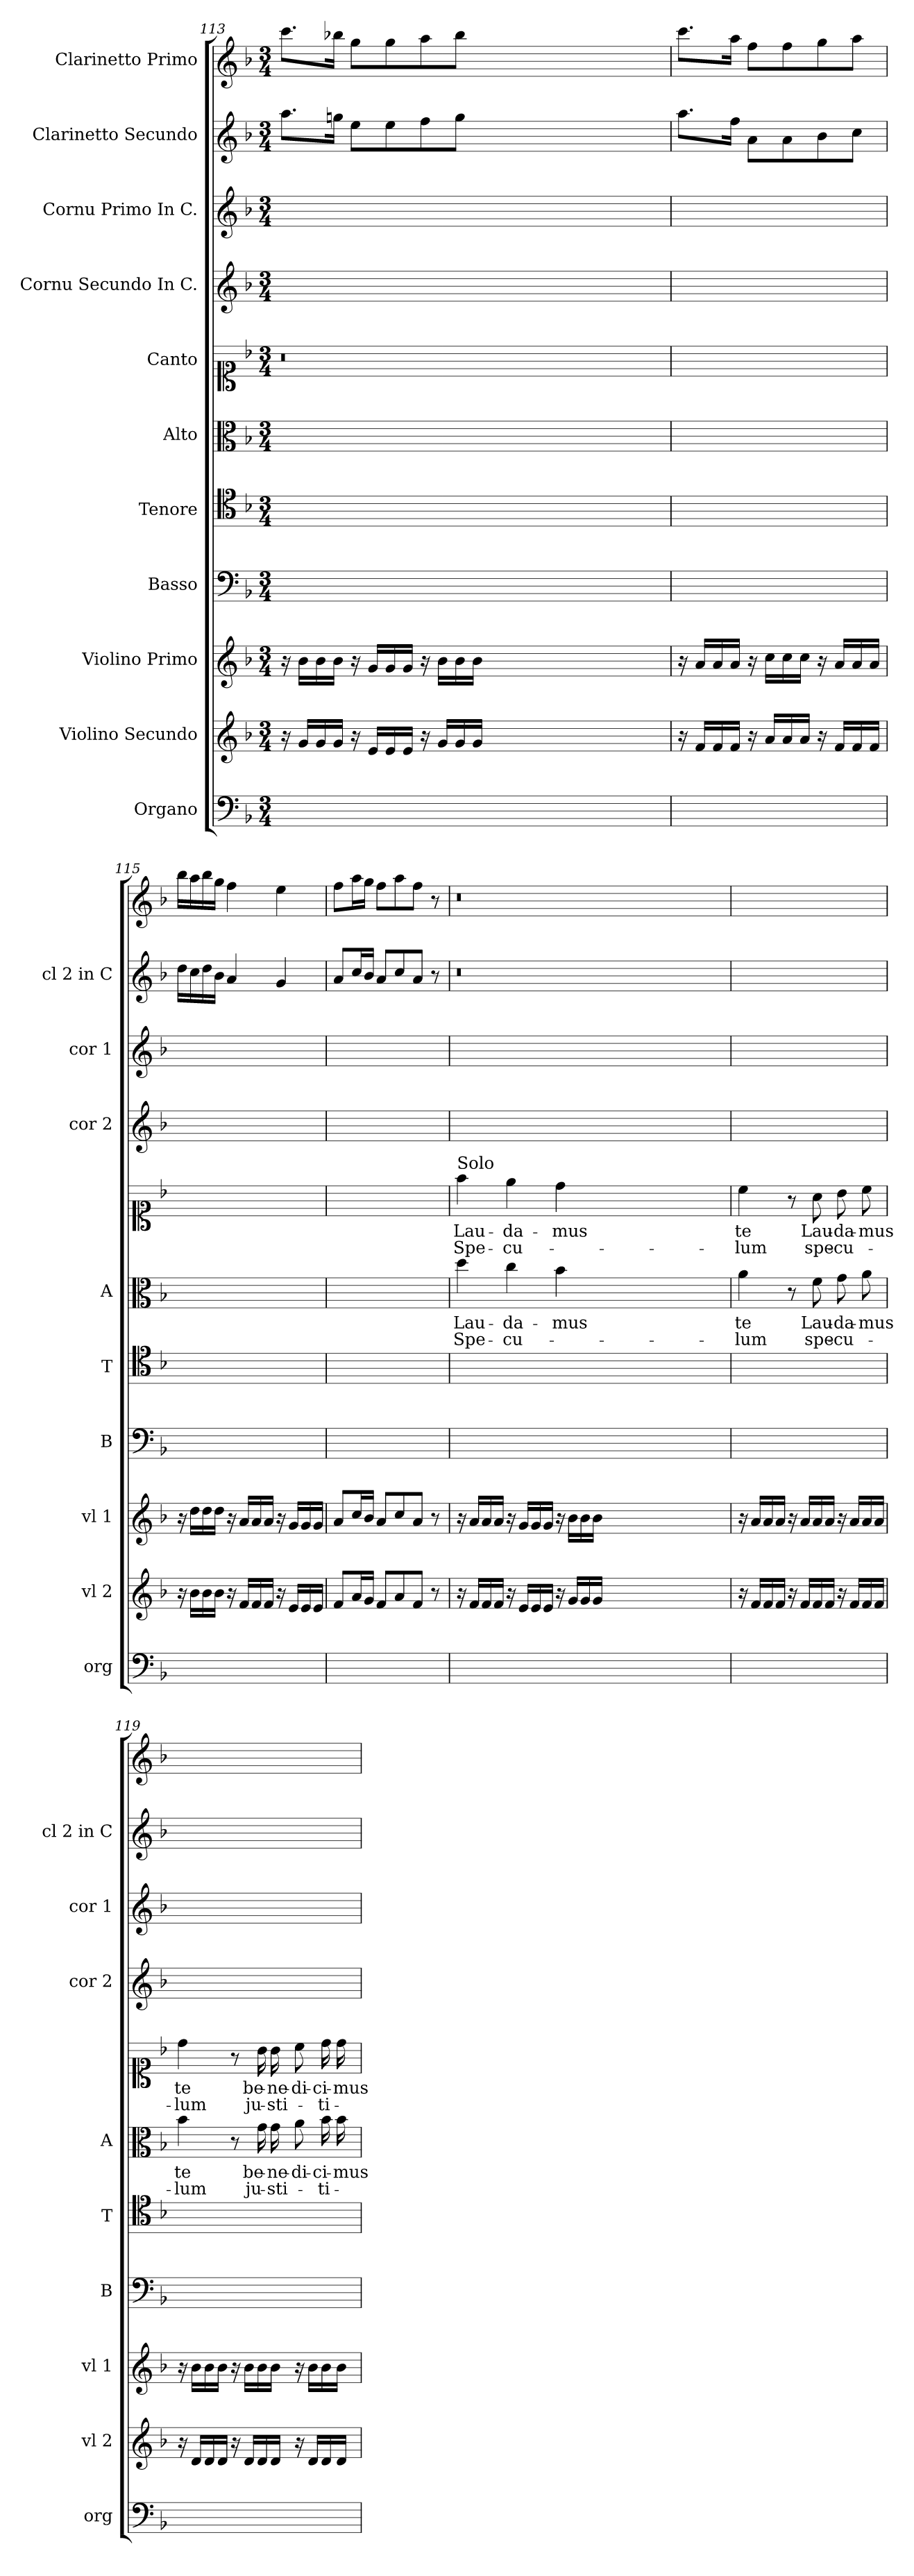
**kern	**kern	**kern	**kern	**kern	**kern	**text	**text	**kern	**text	**text	**kern	**kern	**kern	**kern
*part11	*part10	*part9	*part8	*part7	*part6	*part6	*part6	*part5	*part5	*part5	*part4	*part3	*part2	*part1
*staff11	*staff10	*staff9	*staff8	*staff7	*staff6	*staff6	*staff6	*staff5	*staff5	*staff5	*staff4	*staff3	*staff2	*staff1
*I"Organo	*I"Violino Secundo	*I"Violino Primo	*I"Basso	*I"Tenore	*I"Alto	*	*	*I"Canto	*	*	*I"Cornu Secundo In C.	*I"Cornu Primo In C.	*I"Clarinetto Secundo	*I"Clarinetto Primo
*I'org	*I'vl 2	*I'vl 1	*I'B	*I'T	*I'A	*	*	*	*	*	*I'cor 2	*I'cor 1	*I'cl 2 in C	*
*clefF4	*clefG2	*clefG2	*clefF4	*clefC4	*clefC3	*	*	*clefC1	*	*	*clefG2	*clefG2	*clefG2	*clefG2
*k[b-]	*k[b-]	*k[b-]	*k[b-]	*k[b-]	*k[b-]	*	*	*k[b-]	*	*	*k[b-]	*k[b-]	*k[b-]	*k[b-]
*M3/4	*M3/4	*M3/4	*M3/4	*M3/4	*M3/4	*	*	*M3/4	*	*	*M3/4	*M3/4	*M3/4	*M3/4
=113	=113	=113	=113	=113	=113	=113	=113	=113	=113	=113	=113	=113	=113	=113
2.ryy	16r	16r	2.ryy	2.ryy	2.ryy	.	.	0.r	.	.	2.ryy	2.ryy	8.aa\L	8.ccc\L
.	16g/LL	16b-\LL	.	.	.	.	.	.	.	.	.	.	.	.
.	16g/	16b-\	.	.	.	.	.	.	.	.	.	.	.	.
.	16g/JJ	16b-\JJ	.	.	.	.	.	.	.	.	.	.	16ggn\Jk	16bb-X\Jk
.	16r	16r	.	.	.	.	.	.	.	.	.	.	8ee\L	8gg\L
.	16e/LL	16g/LL	.	.	.	.	.	.	.	.	.	.	.	.
.	16e/	16g/	.	.	.	.	.	.	.	.	.	.	8ee\	8gg\
.	16e/JJ	16g/JJ	.	.	.	.	.	.	.	.	.	.	.	.
.	16r	16r	.	.	.	.	.	.	.	.	.	.	8ff\	8aa\
.	16g/LL	16b-\LL	.	.	.	.	.	.	.	.	.	.	.	.
.	16g/	16b-\	.	.	.	.	.	.	.	.	.	.	8gg\J	8bb-\J
.	16g/JJ	16b-\JJ	.	.	.	.	.	.	.	.	.	.	.	.
0ryy	0ryy	0ryy	0ryy	0ryy	0ryy	.	.	.	.	.	0ryy	0ryy	0ryy	0ryy
4ryy	4ryy	4ryy	4ryy	4ryy	4ryy	.	.	.	.	.	4ryy	4ryy	4ryy	4ryy
=114	=114	=114	=114	=114	=114	=114	=114	=114	=114	=114	=114	=114	=114	=114
2.ryy	16r	16r	2.ryy	2.ryy	2.ryy	.	.	2.ryy	.	.	2.ryy	2.ryy	8.aa\L	8.ccc\L
.	16f/LL	16a/LL	.	.	.	.	.	.	.	.	.	.	.	.
.	16f/	16a/	.	.	.	.	.	.	.	.	.	.	.	.
.	16f/JJ	16a/JJ	.	.	.	.	.	.	.	.	.	.	16ff\Jk	16aa\Jk
.	16r	16r	.	.	.	.	.	.	.	.	.	.	8a\L	8ff\L
.	16a/LL	16cc\LL	.	.	.	.	.	.	.	.	.	.	.	.
.	16a/	16cc\	.	.	.	.	.	.	.	.	.	.	8a\	8ff\
.	16a/JJ	16cc\JJ	.	.	.	.	.	.	.	.	.	.	.	.
.	16r	16r	.	.	.	.	.	.	.	.	.	.	8b-\	8gg\
.	16f/LL	16a/LL	.	.	.	.	.	.	.	.	.	.	.	.
.	16f/	16a/	.	.	.	.	.	.	.	.	.	.	8cc\J	8aa\J
.	16f/JJ	16a/JJ	.	.	.	.	.	.	.	.	.	.	.	.
=115	=115	=115	=115	=115	=115	=115	=115	=115	=115	=115	=115	=115	=115	=115
2.ryy	16r	16r	2.ryy	2.ryy	2.ryy	.	.	2.ryy	.	.	2.ryy	2.ryy	16dd\LL	16bb-\LL
.	16b-\LL	16dd\LL	.	.	.	.	.	.	.	.	.	.	16cc\	16aa\
.	16b-\	16dd\	.	.	.	.	.	.	.	.	.	.	16dd\	16bb-\
.	16b-\JJ	16dd\JJ	.	.	.	.	.	.	.	.	.	.	16b-\JJ	16gg\JJ
.	16r	16r	.	.	.	.	.	.	.	.	.	.	4a/	4ff\
.	16f/LL	16a/LL	.	.	.	.	.	.	.	.	.	.	.	.
.	16f/	16a/	.	.	.	.	.	.	.	.	.	.	.	.
.	16f/JJ	16a/JJ	.	.	.	.	.	.	.	.	.	.	.	.
.	16r	16r	.	.	.	.	.	.	.	.	.	.	4g/	4ee\
.	16e/LL	16g/LL	.	.	.	.	.	.	.	.	.	.	.	.
.	16e/	16g/	.	.	.	.	.	.	.	.	.	.	.	.
.	16e/JJ	16g/JJ	.	.	.	.	.	.	.	.	.	.	.	.
=116	=116	=116	=116	=116	=116	=116	=116	=116	=116	=116	=116	=116	=116	=116
2.ryy	8f/L	8a/L	2.ryy	2.ryy	2.ryy	.	.	2.ryy	.	.	2.ryy	2.ryy	8a/L	8ff\L
.	16a/L	16cc/L	.	.	.	.	.	.	.	.	.	.	16cc/L	16aa\L
.	16g/JJ	16b-/JJ	.	.	.	.	.	.	.	.	.	.	16b-/JJ	16gg\JJ
.	8f/L	8a/L	.	.	.	.	.	.	.	.	.	.	8a/L	8ff\L
.	8a/	8cc/	.	.	.	.	.	.	.	.	.	.	8cc/	8aa\
.	8f/J	8a/J	.	.	.	.	.	.	.	.	.	.	8a/J	8ff\J
.	8r	8r	.	.	.	.	.	.	.	.	.	.	8r	8r
=117	=117	=117	=117	=117	=117	=117	=117	=117	=117	=117	=117	=117	=117	=117
!	!	!	!	!	!	!	!	!LO:TX:a:t=Solo	!	!	!	!	!	!
2.ryy	16r	16r	2.ryy	2.ryy	4dd\	Lau-	Spe-	4ff\	Lau-	Spe-	2.ryy	2.ryy	0.r	0.r
.	16f/LL	16a/LL	.	.	.	.	.	.	.	.	.	.	.	.
.	16f/	16a/	.	.	.	.	.	.	.	.	.	.	.	.
.	16f/JJ	16a/JJ	.	.	.	.	.	.	.	.	.	.	.	.
.	16r	16r	.	.	4cc\	-da-	-cu-	4ee\	-da-	-cu-	.	.	.	.
.	16e/LL	16g/LL	.	.	.	.	.	.	.	.	.	.	.	.
.	16e/	16g/	.	.	.	.	.	.	.	.	.	.	.	.
.	16e/JJ	16g/JJ	.	.	.	.	.	.	.	.	.	.	.	.
.	16r	16r	.	.	4b-\	-mus	.	4dd\	-mus	.	.	.	.	.
.	16g/LL	16b-\LL	.	.	.	.	.	.	.	.	.	.	.	.
.	16g/	16b-\	.	.	.	.	.	.	.	.	.	.	.	.
.	16g/JJ	16b-\JJ	.	.	.	.	.	.	.	.	.	.	.	.
0ryy	0ryy	0ryy	0ryy	0ryy	0ryy	.	.	0ryy	.	.	0ryy	0ryy	.	.
4ryy	4ryy	4ryy	4ryy	4ryy	4ryy	.	.	4ryy	.	.	4ryy	4ryy	.	.
=118	=118	=118	=118	=118	=118	=118	=118	=118	=118	=118	=118	=118	=118	=118
2.ryy	16r	16r	2.ryy	2.ryy	4a\	te	-lum	4cc\	te	-lum	2.ryy	2.ryy	2.ryy	2.ryy
.	16f/LL	16a/LL	.	.	.	.	.	.	.	.	.	.	.	.
.	16f/	16a/	.	.	.	.	.	.	.	.	.	.	.	.
.	16f/JJ	16a/JJ	.	.	.	.	.	.	.	.	.	.	.	.
.	16r	16r	.	.	8r	.	.	8r	.	.	.	.	.	.
.	16f/LL	16a/LL	.	.	.	.	.	.	.	.	.	.	.	.
.	16f/	16a/	.	.	8f\	Lau-	spe-	8a\	Lau-	spe-	.	.	.	.
.	16f/JJ	16a/JJ	.	.	.	.	.	.	.	.	.	.	.	.
.	16r	16r	.	.	8g\	-da-	-cu-	8b-\	-da-	-cu-	.	.	.	.
.	16f/LL	16a/LL	.	.	.	.	.	.	.	.	.	.	.	.
.	16f/	16a/	.	.	8a\	-mus	.	8cc\	-mus	.	.	.	.	.
.	16f/JJ	16a/JJ	.	.	.	.	.	.	.	.	.	.	.	.
=119	=119	=119	=119	=119	=119	=119	=119	=119	=119	=119	=119	=119	=119	=119
2.ryy	16r	16r	2.ryy	2.ryy	4b-\	te	-lum	4dd\	te	-lum	2.ryy	2.ryy	2.ryy	2.ryy
.	16d/LL	16b-\LL	.	.	.	.	.	.	.	.	.	.	.	.
.	16d/	16b-\	.	.	.	.	.	.	.	.	.	.	.	.
.	16d/JJ	16b-\JJ	.	.	.	.	.	.	.	.	.	.	.	.
.	16r	16r	.	.	8r	.	.	8r	.	.	.	.	.	.
.	16d/LL	16b-\LL	.	.	.	.	.	.	.	.	.	.	.	.
.	16d/	16b-\	.	.	16g\	be-	ju-	16b-\	be-	ju-	.	.	.	.
.	16d/JJ	16b-\JJ	.	.	16g\	-ne-	-sti-	16b-\	-ne-	-sti-	.	.	.	.
.	16r	16r	.	.	8a\	-di-	.	8cc\	-di-	.	.	.	.	.
.	16d/LL	16b-\LL	.	.	.	.	.	.	.	.	.	.	.	.
.	16d/	16b-\	.	.	16b-\	-ci-	-ti-	16dd\	-ci-	-ti-	.	.	.	.
.	16d/JJ	16b-\JJ	.	.	16b-\	-mus	.	16dd\	-mus	.	.	.	.	.
=	=	=	=	=	=	=	=	=	=	=	=	=	=	=
*-	*-	*-	*-	*-	*-	*-	*-	*-	*-	*-	*-	*-	*-	*-
